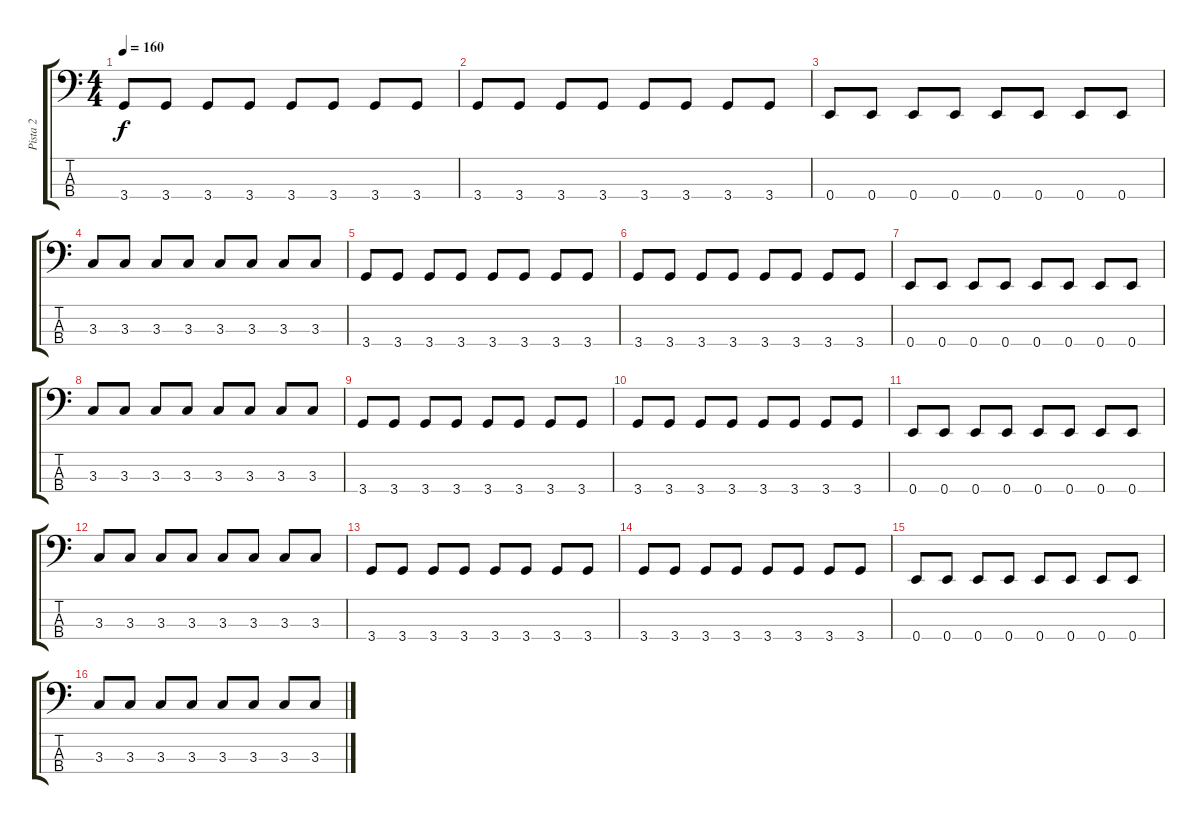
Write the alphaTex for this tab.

\track ("Pista 2" "Pista 2") {instrument electricbasspick}
\staff {score tabs}
\tuning (G2 D2 A1 E1) {hide}
\ts (4 4)
\tempo 160
\clef f4
\ks c
3.4.8{dy f} 3.4.8 3.4.8 3.4.8 3.4.8 3.4.8 3.4.8 3.4.8 |
3.4.8 3.4.8 3.4.8 3.4.8 3.4.8 3.4.8 3.4.8 3.4.8 |
0.4.8 0.4.8 0.4.8 0.4.8 0.4.8 0.4.8 0.4.8 0.4.8 |
3.3.8 3.3.8 3.3.8 3.3.8 3.3.8 3.3.8 3.3.8 3.3.8 |
3.4.8 3.4.8 3.4.8 3.4.8 3.4.8 3.4.8 3.4.8 3.4.8 |
3.4.8 3.4.8 3.4.8 3.4.8 3.4.8 3.4.8 3.4.8 3.4.8 |
0.4.8 0.4.8 0.4.8 0.4.8 0.4.8 0.4.8 0.4.8 0.4.8 |
3.3.8 3.3.8 3.3.8 3.3.8 3.3.8 3.3.8 3.3.8 3.3.8 |
3.4.8 3.4.8 3.4.8 3.4.8 3.4.8 3.4.8 3.4.8 3.4.8 |
3.4.8 3.4.8 3.4.8 3.4.8 3.4.8 3.4.8 3.4.8 3.4.8 |
0.4.8 0.4.8 0.4.8 0.4.8 0.4.8 0.4.8 0.4.8 0.4.8 |
3.3.8 3.3.8 3.3.8 3.3.8 3.3.8 3.3.8 3.3.8 3.3.8 |
3.4.8 3.4.8 3.4.8 3.4.8 3.4.8 3.4.8 3.4.8 3.4.8 |
3.4.8 3.4.8 3.4.8 3.4.8 3.4.8 3.4.8 3.4.8 3.4.8 |
0.4.8 0.4.8 0.4.8 0.4.8 0.4.8 0.4.8 0.4.8 0.4.8 |
3.3.8 3.3.8 3.3.8 3.3.8 3.3.8 3.3.8 3.3.8 3.3.8
